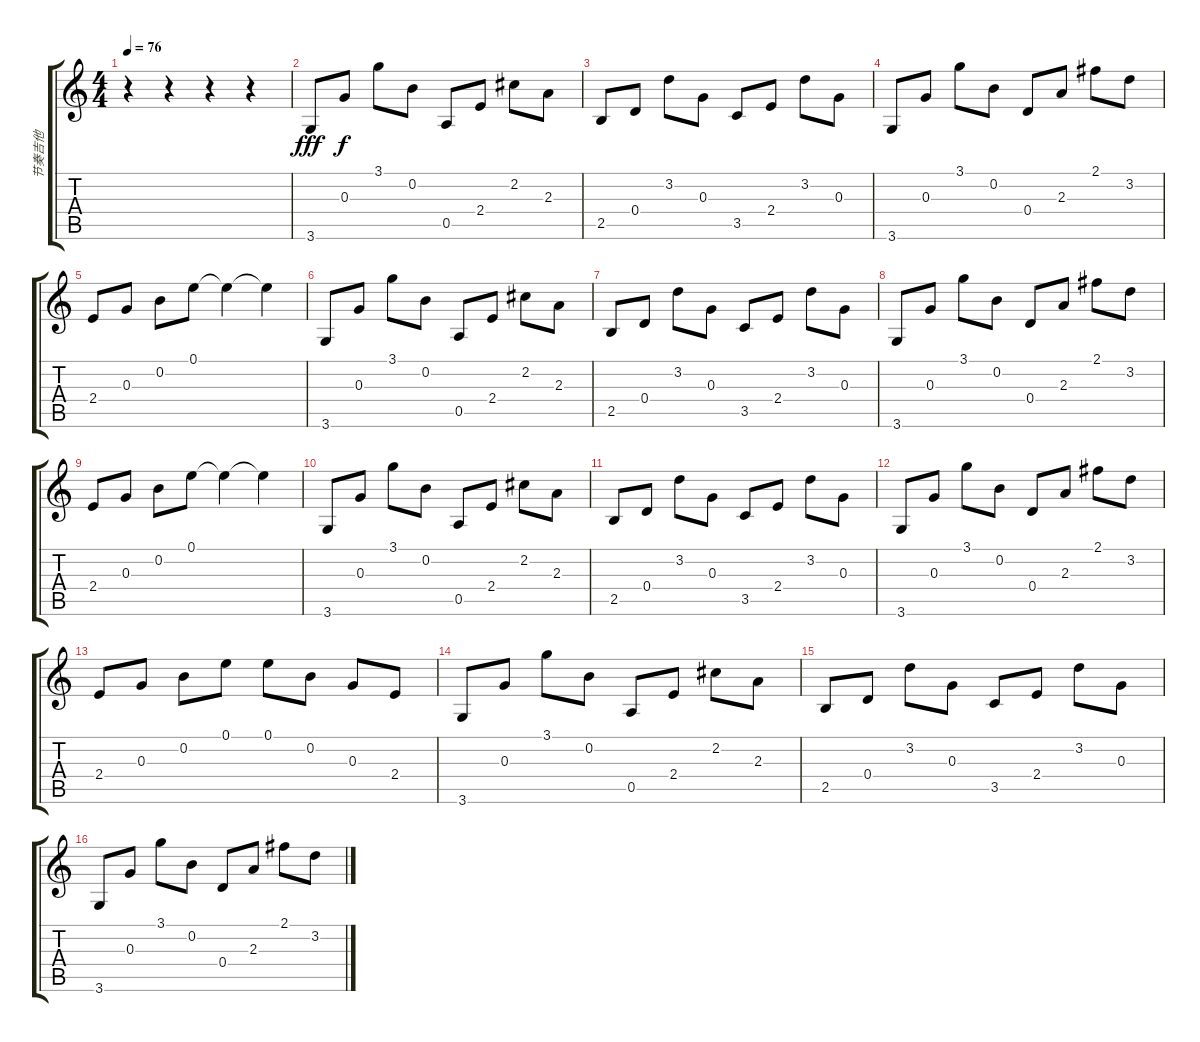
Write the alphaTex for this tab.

\track ("节奏吉他" "节奏吉他") {instrument acousticguitarsteel}
\staff {score tabs}
\tuning (E4 B3 G3 D3 A2 E2) {hide}
\ts (4 4)
\tempo 76
\clef g2
\ks c
r.4{dy fff instrument acousticguitarsteel} r.4 r.4 r.4 |
3.6.8 0.3.8{dy f} 3.1.8 0.2.8 0.5.8 2.4.8 2.2.8 2.3.8 |
2.5.8 0.4.8 3.2.8 0.3.8 3.5.8 2.4.8 3.2.8 0.3.8 |
3.6.8 0.3.8 3.1.8 0.2.8 0.4.8 2.3.8 2.1.8 3.2.8 |
2.4.8 0.3.8 0.2.8 0.1.8 0.1{t}.4 0.1{t}.4 |
3.6.8 0.3.8 3.1.8 0.2.8 0.5.8 2.4.8 2.2.8 2.3.8 |
2.5.8 0.4.8 3.2.8 0.3.8 3.5.8 2.4.8 3.2.8 0.3.8 |
3.6.8 0.3.8 3.1.8 0.2.8 0.4.8 2.3.8 2.1.8 3.2.8 |
2.4.8 0.3.8 0.2.8 0.1.8 0.1{t}.4 0.1{t}.4 |
3.6.8 0.3.8 3.1.8 0.2.8 0.5.8 2.4.8 2.2.8 2.3.8 |
2.5.8 0.4.8 3.2.8 0.3.8 3.5.8 2.4.8 3.2.8 0.3.8 |
3.6.8 0.3.8 3.1.8 0.2.8 0.4.8 2.3.8 2.1.8 3.2.8 |
2.4.8 0.3.8 0.2.8 0.1.8 0.1.8 0.2.8 0.3.8 2.4.8 |
3.6.8 0.3.8 3.1.8 0.2.8 0.5.8 2.4.8 2.2.8 2.3.8 |
2.5.8 0.4.8 3.2.8 0.3.8 3.5.8 2.4.8 3.2.8 0.3.8 |
3.6.8 0.3.8 3.1.8 0.2.8 0.4.8 2.3.8 2.1.8 3.2.8
